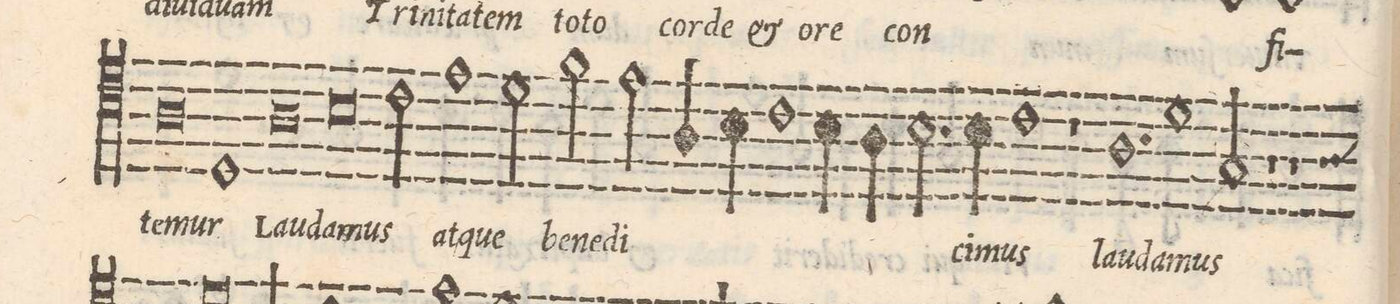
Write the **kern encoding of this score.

**kern	**text
*I"TENOR	*
*clefC4	*
*k[]	*
*met(C|)	*
*M2/1	*
0A	-te-
=36-	=36-
1D	-mur
=37-	=37-
0A	Lau-
=38-	=38-
0B	-da-
=39-	=39-
2c\	-mus
1e	at-
2d\	-que
=40-	=40-
2f\	be-
2e\	-ne-
4A/	-di-
4B\	.
1c\	.
=41-	=41-
4B\	.
4A\	.
2.B\	.
4B\	-ci-
=42-	=42-
1c	-mus
1r	.
=43-	=43-
1.A	lau-
1d\	-da-
=44-	=44-
2G/	-mus
1r	.
=45-	=45-
1r	.
*custos:A	*
*-	*-
